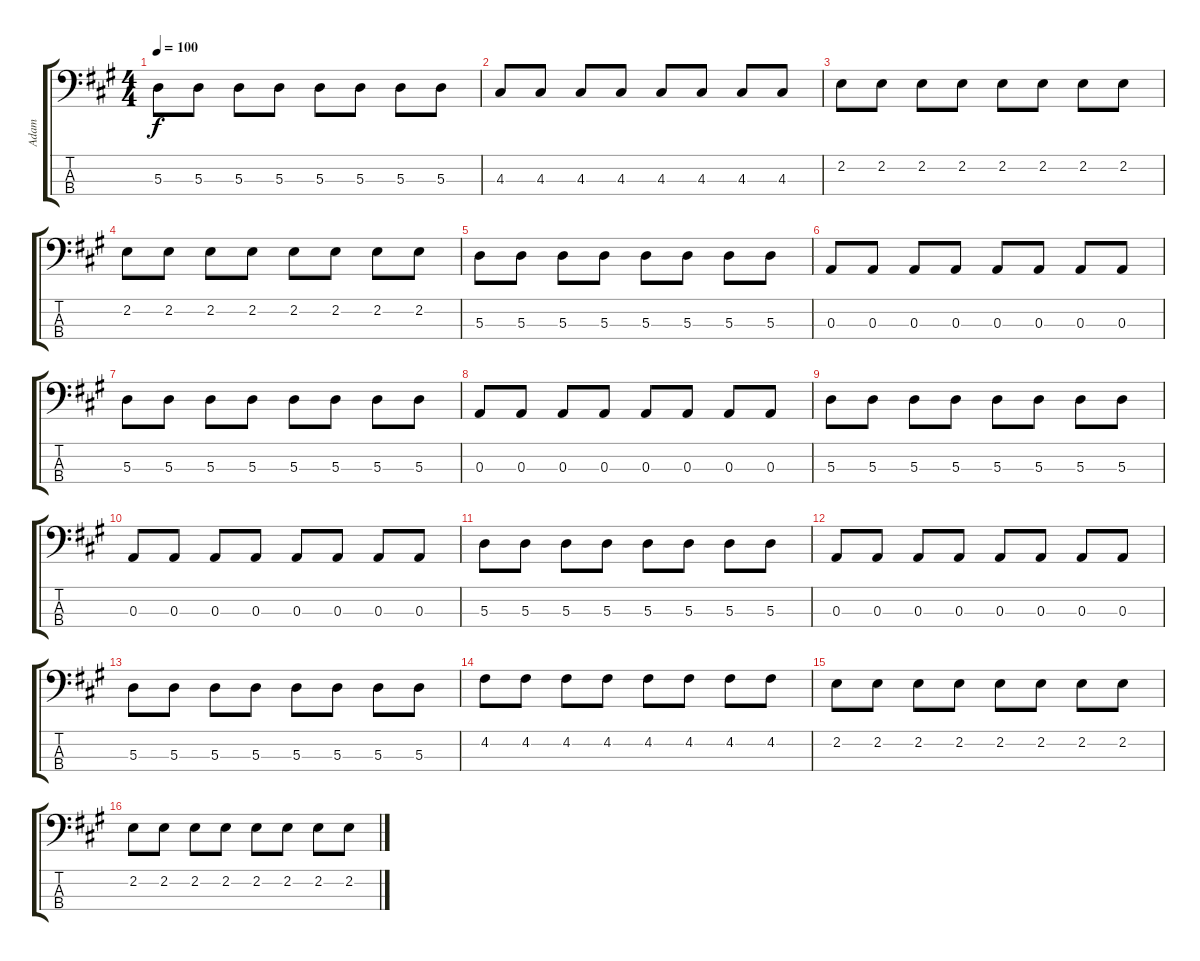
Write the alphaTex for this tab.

\track ("Adam" "Adam") {instrument electricbassfinger}
\staff {score tabs}
\tuning (G2 D2 A1 E1) {hide}
\ts (4 4)
\tempo 100
\clef f4
\ks f#minor
5.3.8{dy f} 5.3.8 5.3.8 5.3.8 5.3.8 5.3.8 5.3.8 5.3.8 |
4.3.8 4.3.8 4.3.8 4.3.8 4.3.8 4.3.8 4.3.8 4.3.8 |
2.2.8 2.2.8 2.2.8 2.2.8 2.2.8 2.2.8 2.2.8 2.2.8 |
2.2.8 2.2.8 2.2.8 2.2.8 2.2.8 2.2.8 2.2.8 2.2.8 |
5.3.8 5.3.8 5.3.8 5.3.8 5.3.8 5.3.8 5.3.8 5.3.8 |
0.3.8 0.3.8 0.3.8 0.3.8 0.3.8 0.3.8 0.3.8 0.3.8 |
5.3.8 5.3.8 5.3.8 5.3.8 5.3.8 5.3.8 5.3.8 5.3.8 |
0.3.8 0.3.8 0.3.8 0.3.8 0.3.8 0.3.8 0.3.8 0.3.8 |
5.3.8 5.3.8 5.3.8 5.3.8 5.3.8 5.3.8 5.3.8 5.3.8 |
0.3.8 0.3.8 0.3.8 0.3.8 0.3.8 0.3.8 0.3.8 0.3.8 |
5.3.8 5.3.8 5.3.8 5.3.8 5.3.8 5.3.8 5.3.8 5.3.8 |
0.3.8 0.3.8 0.3.8 0.3.8 0.3.8 0.3.8 0.3.8 0.3.8 |
5.3.8 5.3.8 5.3.8 5.3.8 5.3.8 5.3.8 5.3.8 5.3.8 |
4.2.8 4.2.8 4.2.8 4.2.8 4.2.8 4.2.8 4.2.8 4.2.8 |
2.2.8 2.2.8 2.2.8 2.2.8 2.2.8 2.2.8 2.2.8 2.2.8 |
2.2.8 2.2.8 2.2.8 2.2.8 2.2.8 2.2.8 2.2.8 2.2.8
